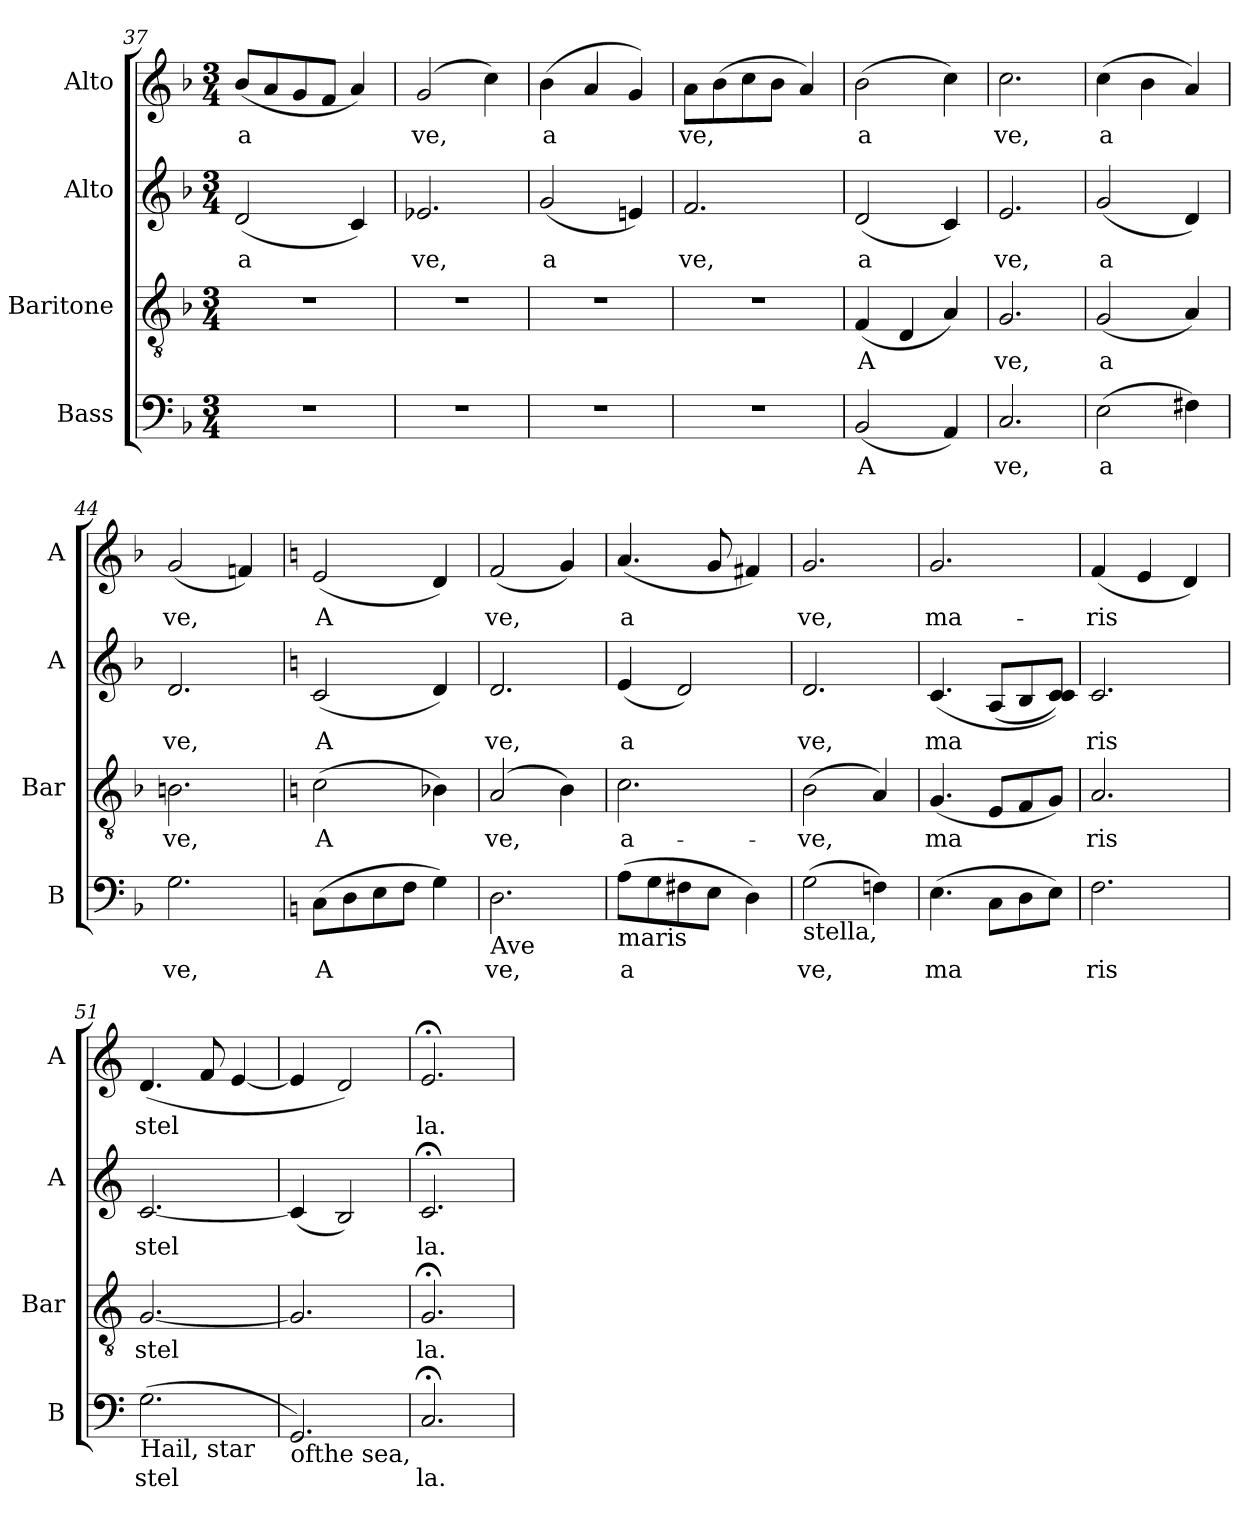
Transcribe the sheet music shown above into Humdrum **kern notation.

**kern	**text	**kern	**text	**kern	**text	**kern	**text
*part4	*part4	*part3	*part3	*part2	*part2	*part1	*part1
*staff4	*staff4	*staff3	*staff3	*staff2	*staff2	*staff1	*staff1
*I"Bass	*	*I"Baritone	*	*I"Alto	*	*I"Alto	*
*I'B	*	*I'Bar	*	*I'A	*	*I'A	*
*clefF4	*	*clefGv2	*	*clefG2	*	*clefG2	*
*k[b-]	*	*k[b-]	*	*k[b-]	*	*k[b-]	*
*F:	*	*F:	*	*F:	*	*F:	*
*M3/4	*	*M3/4	*	*M3/4	*	*M3/4	*
=37	=37	=37	=37	=37	=37	=37	=37
!	!	!	!	!	!LO:LY:a:cj	!	!LO:LY:b:cj
2.r	.	2.r	.	(<2d/	a-	(<8b-/L	a-
!	!	!	!	!	!	!	!LO:LY:b:cj
.	.	.	.	.	.	8a/	--
!	!	!	!	!	!	!	!LO:LY:b:cj
.	.	.	.	.	.	8g/	--
!	!	!	!	!	!	!	!LO:LY:b:cj
.	.	.	.	.	.	8f/J	--
!	!	!	!	!	!LO:LY:a:cj	!	!LO:LY:b:cj
.	.	.	.	4c/)	--	4a/)	--
=38	=38	=38	=38	=38	=38	=38	=38
!	!	!	!	!	!LO:LY:a:cj	!	!LO:LY:b:cj
2.r	.	2.r	.	2.e-X/	-ve,	(>2g/	-ve,
!	!	!	!	!	!	!	!LO:LY:b:cj
.	.	.	.	.	.	4cc\)	.
=39	=39	=39	=39	=39	=39	=39	=39
!	!	!	!	!	!LO:LY:a:cj	!	!LO:LY:b:cj
2.r	.	2.r	.	(<2g/	a-	(>4b-\	a-
!	!	!	!	!	!	!	!LO:LY:b:cj
.	.	.	.	.	.	4a/	--
!	!	!	!	!	!LO:LY:a:cj	!	!LO:LY:b:cj
.	.	.	.	4en/)	--	4g/)	--
=40	=40	=40	=40	=40	=40	=40	=40
!	!	!	!	!	!LO:LY:a:cj	!	!LO:LY:b:cj
2.r	.	2.r	.	2.f/	-ve,	8a\L	-ve,
!	!	!	!	!	!	!	!LO:LY:b:cj
.	.	.	.	.	.	(>8b-\	.
!	!	!	!	!	!	!	!LO:LY:b:cj
.	.	.	.	.	.	8cc\	.
!	!	!	!	!	!	!	!LO:LY:b:cj
.	.	.	.	.	.	8b-\J	.
!	!	!	!	!	!	!	!LO:LY:b:cj
.	.	.	.	.	.	4a/)	.
=41	=41	=41	=41	=41	=41	=41	=41
!	!LO:LY:a:cj	!	!LO:LY:b:cj	!	!LO:LY:a:cj	!	!LO:LY:b:cj
(<2BB-/	A-	(<4F/	A-	(<2d/	a-	(>2b-\	a-
!	!	!	!LO:LY:b:cj	!	!	!	!
.	.	4D/	--	.	.	.	.
!	!LO:LY:a:cj	!	!LO:LY:b:cj	!	!LO:LY:a:cj	!	!LO:LY:b:cj
4AA/)	--	4A/)	--	4c/)	--	4cc\)	--
=42	=42	=42	=42	=42	=42	=42	=42
!	!LO:LY:a:cj	!	!LO:LY:b:cj	!	!LO:LY:a:cj	!	!LO:LY:b:cj
2.C/	-ve,	2.G/	-ve,	2.e/	-ve,	2.cc\	-ve,
=43	=43	=43	=43	=43	=43	=43	=43
!	!LO:LY:a:cj	!	!LO:LY:b:cj	!	!LO:LY:a:cj	!	!LO:LY:b:cj
(>2E\	a-	(<2G/	a-	(<2g/	a-	(>4cc\	a-
!	!	!	!	!	!	!	!LO:LY:b:cj
.	.	.	.	.	.	4b-\	--
!	!LO:LY:a:cj	!	!LO:LY:b:cj	!	!LO:LY:a:cj	!	!LO:LY:b:cj
4F#X\)	--	4A/)	--	4d/)	--	4a/)	--
=44	=44	=44	=44	=44	=44	=44	=44
!	!LO:LY:a:cj	!	!LO:LY:b:cj	!	!LO:LY:a:cj	!	!LO:LY:b:cj
2.G\	-ve,	2.Bn\	-ve,	2.d/	-ve,	(<2g/	-ve,
!	!	!	!	!	!	!	!LO:LY:b:cj
.	.	.	.	.	.	4fn/)	.
!!LO:LB:g=z
=45	=45	=45	=45	=45	=45	=45	=45
*k[]	*	*k[]	*	*k[]	*	*k[]	*
*C:	*	*C:	*	*C:	*	*C:	*
!	!LO:LY:a:cj	!	!LO:LY:b:cj	!	!LO:LY:b:cj	!	!LO:LY:b:cj
(>8C\L	A-	(>2c\	A-	(<2c/	A-	(<2e/	A-
!	!LO:LY:a:cj	!	!	!	!	!	!
8D\	--	.	.	.	.	.	.
!	!LO:LY:a:cj	!	!	!	!	!	!
8E\	--	.	.	.	.	.	.
!	!LO:LY:a:cj	!	!	!	!	!	!
8F\J	--	.	.	.	.	.	.
!	!LO:LY:a:cj	!	!LO:LY:b:cj	!	!LO:LY:b:cj	!	!LO:LY:b:cj
4G\)	--	4B-X\)	--	4d/)	--	4d/)	--
=46	=46	=46	=46	=46	=46	=46	=46
!LO:TX:b:t=Ave	!	!	!	!	!	!	!
!	!LO:LY:a:cj	!	!LO:LY:b:cj	!	!LO:LY:b:cj	!	!LO:LY:b:cj
2.D\	-ve,	(>2A/	-ve,	2.d/	-ve,	(<2f/	-ve,
!	!	!	!LO:LY:b:cj	!	!	!	!LO:LY:b:cj
.	.	4B\)	.	.	.	4g/)	.
=47	=47	=47	=47	=47	=47	=47	=47
!LO:TX:b:t=maris	!	!	!	!	!	!	!
!	!LO:LY:a:cj	!	!LO:LY:b:cj	!	!LO:LY:b:cj	!	!LO:LY:b:cj
(>8A\L	a-	2.c\	a-	(<4e/	a-	(<4.a/	a-
!	!LO:LY:a:cj	!	!	!	!	!	!
8G\	--	.	.	.	.	.	.
!	!LO:LY:a:cj	!	!	!	!LO:LY:b:cj	!	!
8F#X\	--	.	.	2d/)	--	.	.
!	!LO:LY:a:cj	!	!	!	!	!	!LO:LY:b:cj
8E\J	--	.	.	.	.	8g/	--
!	!LO:LY:a:cj	!	!	!	!	!	!LO:LY:b:cj
4D\)	--	.	.	.	.	4f#X/)	--
=48	=48	=48	=48	=48	=48	=48	=48
!LO:TX:b:t=stella,	!	!	!	!	!	!	!
!	!LO:LY:a:cj	!	!LO:LY:b:cj	!	!LO:LY:b:cj	!	!LO:LY:b:cj
(>2G\	-ve,	(>2B\	-ve,	2.d/	-ve,	2.g/	-ve,
!	!LO:LY:a:cj	!	!LO:LY:b:cj	!	!	!	!
4Fn\)	.	4A/)	.	.	.	.	.
=49	=49	=49	=49	=49	=49	=49	=49
!	!LO:LY:a:cj	!	!LO:LY:b:cj	!	!LO:LY:b:cj	!	!LO:LY:b:cj
(>4.E\	ma-	(<4.G/	ma-	(<4.c/	ma-	2.g/	ma-
!	!LO:LY:a:cj	!	!LO:LY:b:cj	!	!LO:LY:b:cj	!	!
8C\L	--	8E/L	--	(>8A/L	--	.	.
!	!LO:LY:a:cj	!	!LO:LY:b:cj	!	!LO:LY:b:cj	!	!
8D\	--	8F/	--	8B/	--	.	.
!	!LO:LY:a:cj	!	!LO:LY:b:cj	!	!LO:LY:b:cj	!	!
8E\J)	--	8G/J)	--	8c/ 8c/J))	--	.	.
=50	=50	=50	=50	=50	=50	=50	=50
!	!LO:LY:a:cj	!	!LO:LY:b:cj	!	!LO:LY:b:cj	!	!LO:LY:b:cj
2.F\	-ris	2.A/	-ris	2.c/	-ris	(<4f/	-ris
!	!	!	!	!	!	!	!LO:LY:b:cj
.	.	.	.	.	.	4e/	.
!	!	!	!	!	!	!	!LO:LY:b:cj
.	.	.	.	.	.	4d/)	.
=51	=51	=51	=51	=51	=51	=51	=51
!LO:TX:b:t=Hail, star	!	!	!	!	!	!	!
!	!LO:LY:a:cj	!	!LO:LY:b:cj	!	!LO:LY:b:cj	!	!LO:LY:b:cj
(>2.G\	stel-	[<2.G/	stel-	[<2.c/	stel-	(<4.d/	stel-
!	!	!	!	!	!	!	!LO:LY:b:cj
.	.	.	.	.	.	8f/	--
!	!	!	!	!	!	!	!LO:LY:b:cj
.	.	.	.	.	.	[<4e/	--
=52	=52	=52	=52	=52	=52	=52	=52
!LO:TX:b:t=ofthe sea,	!	!	!	!	!	!	!
!	!LO:LY:a:cj	!	!LO:LY:b:cj	!	!LO:LY:b:cj	!	!LO:LY:b:cj
2.GG/)	--	2.G/]	--	(<4c/]	--	4e/]	--
!	!	!	!	!	!LO:LY:b:cj	!	!LO:LY:b:cj
.	.	.	.	2B/)	--	2d/)	--
=53	=53	=53	=53	=53	=53	=53	=53
!	!LO:LY:a:cj	!	!LO:LY:b:cj	!	!LO:LY:b:cj	!	!LO:LY:b:cj
2.C;</	-la.	2.G;</	-la.	2.c;</	-la.	2.e;</	-la.
=	=	=	=	=	=	=	=
*-	*-	*-	*-	*-	*-	*-	*-
